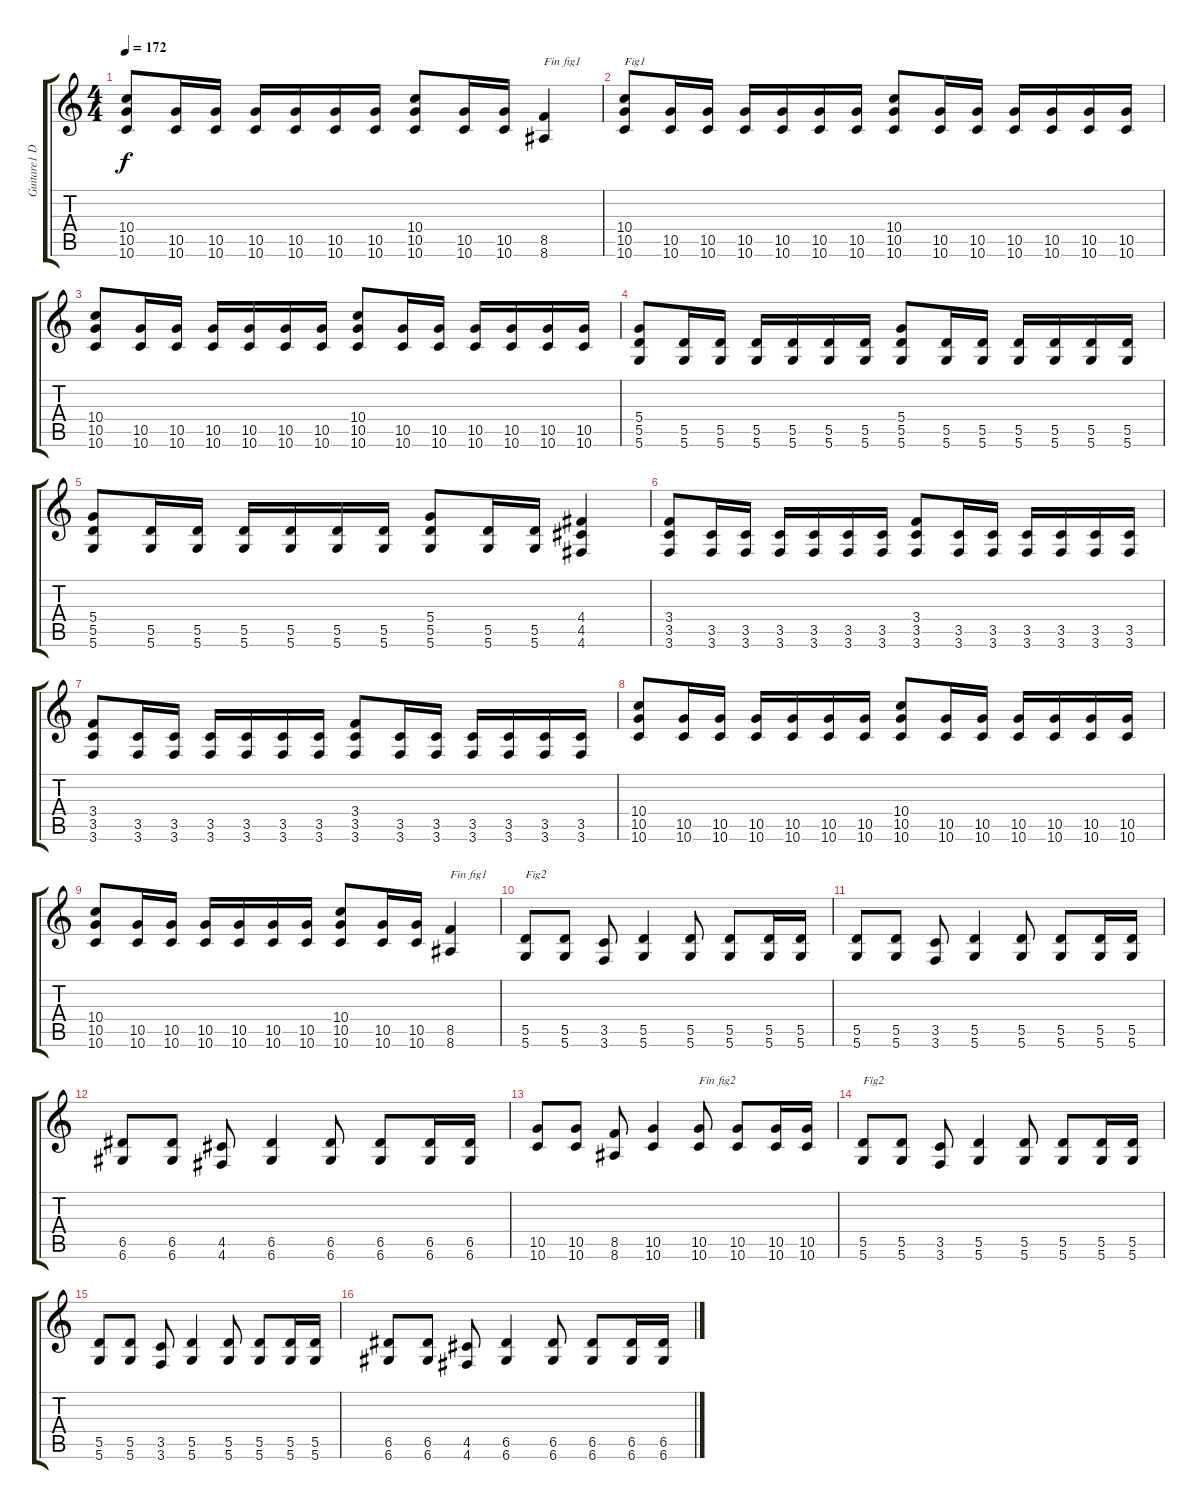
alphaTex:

\track ("Guitare1 Dr-D" "Guitare1 D") {instrument distortionguitar}
\staff {score tabs}
\tuning (E4 B3 G3 D3 A2 D2) {hide}
\ts (4 4)
\tempo 172
\clef g2
\ks c
(10.4 10.5 10.6).8{dy f} (10.5 10.6).16 (10.5 10.6).16 (10.5 10.6).16 (10.5 10.6).16 (10.5 10.6).16 (10.5 10.6).16 (10.4 10.5 10.6).8 (10.5 10.6).16 (10.5 10.6).16 (8.5 8.6).4{txt "Fin fig1"} |
(10.4 10.5 10.6).8{txt "Fig1"} (10.5 10.6).16 (10.5 10.6).16 (10.5 10.6).16 (10.5 10.6).16 (10.5 10.6).16 (10.5 10.6).16 (10.4 10.5 10.6).8 (10.5 10.6).16 (10.5 10.6).16 (10.5 10.6).16 (10.5 10.6).16 (10.5 10.6).16 (10.5 10.6).16 |
(10.4 10.5 10.6).8 (10.5 10.6).16 (10.5 10.6).16 (10.5 10.6).16 (10.5 10.6).16 (10.5 10.6).16 (10.5 10.6).16 (10.4 10.5 10.6).8 (10.5 10.6).16 (10.5 10.6).16 (10.5 10.6).16 (10.5 10.6).16 (10.5 10.6).16 (10.5 10.6).16 |
(5.4 5.5 5.6).8 (5.5 5.6).16 (5.5 5.6).16 (5.5 5.6).16 (5.5 5.6).16 (5.5 5.6).16 (5.5 5.6).16 (5.4 5.5 5.6).8 (5.5 5.6).16 (5.5 5.6).16 (5.5 5.6).16 (5.5 5.6).16 (5.5 5.6).16 (5.5 5.6).16 |
(5.4 5.5 5.6).8 (5.5 5.6).16 (5.5 5.6).16 (5.5 5.6).16 (5.5 5.6).16 (5.5 5.6).16 (5.5 5.6).16 (5.4 5.5 5.6).8 (5.5 5.6).16 (5.5 5.6).16 (4.4 4.5 4.6).4 |
(3.4 3.5 3.6).8 (3.5 3.6).16 (3.5 3.6).16 (3.5 3.6).16 (3.5 3.6).16 (3.5 3.6).16 (3.5 3.6).16 (3.4 3.5 3.6).8 (3.5 3.6).16 (3.5 3.6).16 (3.5 3.6).16 (3.5 3.6).16 (3.5 3.6).16 (3.5 3.6).16 |
(3.4 3.5 3.6).8 (3.5 3.6).16 (3.5 3.6).16 (3.5 3.6).16 (3.5 3.6).16 (3.5 3.6).16 (3.5 3.6).16 (3.4 3.5 3.6).8 (3.5 3.6).16 (3.5 3.6).16 (3.5 3.6).16 (3.5 3.6).16 (3.5 3.6).16 (3.5 3.6).16 |
(10.4 10.5 10.6).8 (10.5 10.6).16 (10.5 10.6).16 (10.5 10.6).16 (10.5 10.6).16 (10.5 10.6).16 (10.5 10.6).16 (10.4 10.5 10.6).8 (10.5 10.6).16 (10.5 10.6).16 (10.5 10.6).16 (10.5 10.6).16 (10.5 10.6).16 (10.5 10.6).16 |
(10.4 10.5 10.6).8 (10.5 10.6).16 (10.5 10.6).16 (10.5 10.6).16 (10.5 10.6).16 (10.5 10.6).16 (10.5 10.6).16 (10.4 10.5 10.6).8 (10.5 10.6).16 (10.5 10.6).16 (8.5 8.6).4{txt "Fin fig1"} |
(5.5 5.6).8{txt "Fig2"} (5.5 5.6).8 (3.5 3.6).8 (5.5 5.6).4 (5.5 5.6).8 (5.5 5.6).8 (5.5 5.6).16 (5.5 5.6).16 |
(5.5 5.6).8 (5.5 5.6).8 (3.5 3.6).8 (5.5 5.6).4 (5.5 5.6).8 (5.5 5.6).8 (5.5 5.6).16 (5.5 5.6).16 |
(6.5 6.6).8 (6.5 6.6).8 (4.5 4.6).8 (6.5 6.6).4 (6.5 6.6).8 (6.5 6.6).8 (6.5 6.6).16 (6.5 6.6).16 |
(10.5 10.6).8 (10.5 10.6).8 (8.5 8.6).8 (10.5 10.6).4 (10.5 10.6).8{txt "Fin fig2"} (10.5 10.6).8 (10.5 10.6).16 (10.5 10.6).16 |
(5.5 5.6).8{txt "Fig2"} (5.5 5.6).8 (3.5 3.6).8 (5.5 5.6).4 (5.5 5.6).8 (5.5 5.6).8 (5.5 5.6).16 (5.5 5.6).16 |
(5.5 5.6).8 (5.5 5.6).8 (3.5 3.6).8 (5.5 5.6).4 (5.5 5.6).8 (5.5 5.6).8 (5.5 5.6).16 (5.5 5.6).16 |
(6.5 6.6).8 (6.5 6.6).8 (4.5 4.6).8 (6.5 6.6).4 (6.5 6.6).8 (6.5 6.6).8 (6.5 6.6).16 (6.5 6.6).16
